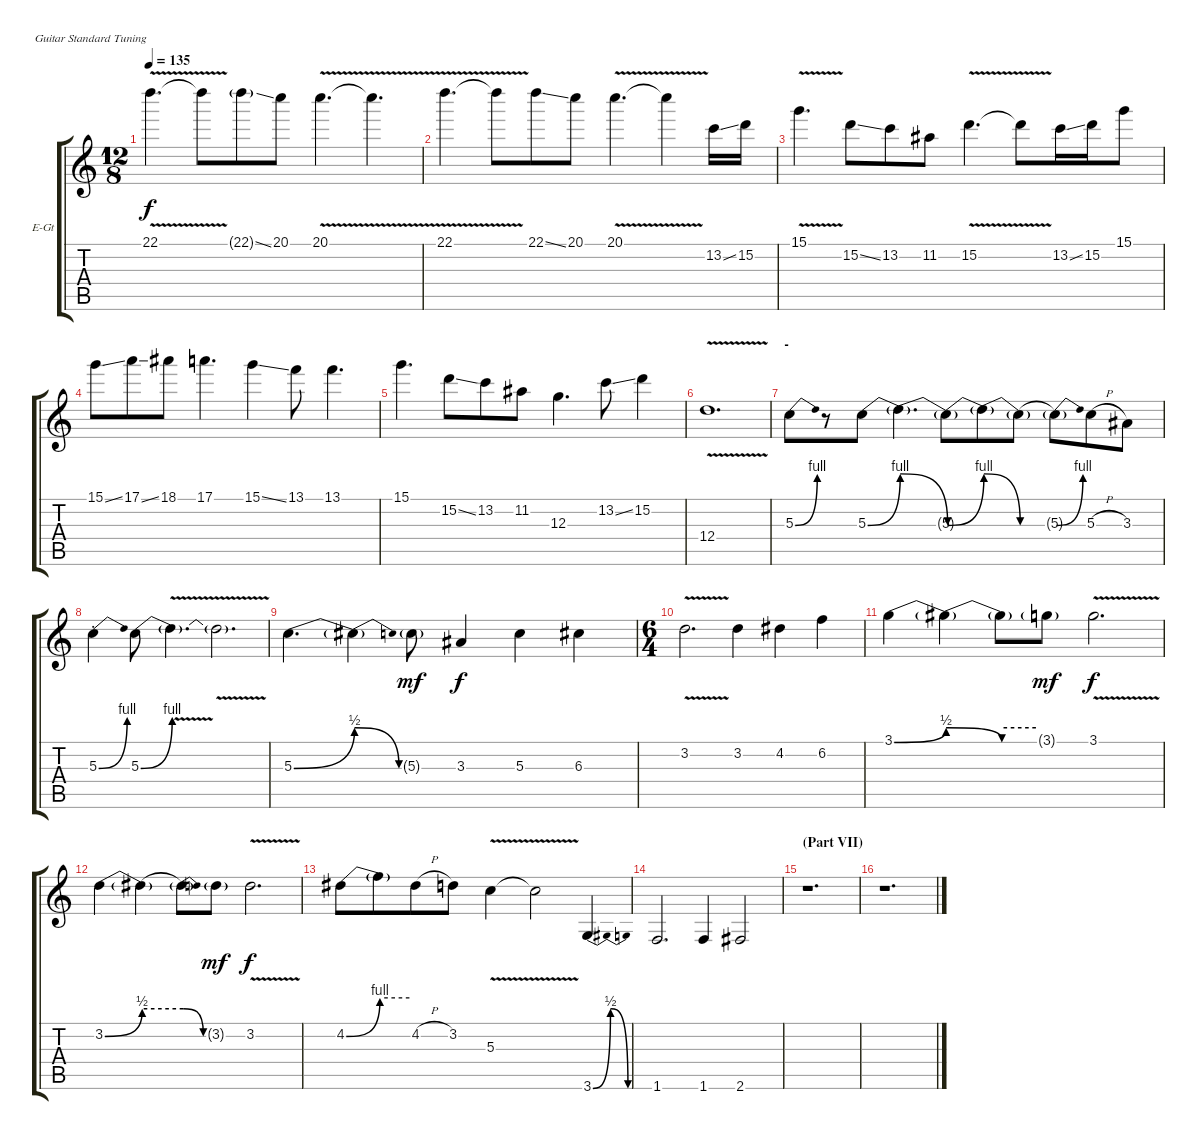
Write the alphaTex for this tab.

\bracketExtendMode groupsimilarinstruments
\firstSystemTrackNameOrientation horizontal
\otherSystemsTrackNameOrientation horizontal
\track ("Lap Steel Guitar (David Gilmour)" "E-Gt") {instrument overdrivenguitar}
\staff {score tabs}
\tuning (E4 B3 G3 D3 A2 E2)
\ts (12 8)
\tempo 135
\clef g2
\ks c
22.1{v}.4{d dy f} 22.1{v t}.8 22.1{ss g}.8 20.1.8 20.1{v}.4{d} 20.1{v t}.4{d} |
22.1{v}.4{d} 22.1{v t}.8 22.1{ss}.8 20.1.8 20.1{v}.4{d} 20.1{v t}.4 13.2{ss}.16 15.2.16 |
15.1{v}.4{d} 15.2{ss}.8 13.2.8 11.2.8 15.2{v}.4{d} 15.2{v t}.8 13.2{ss}.16 15.2.16 15.1.8 |
15.1{ss}.8 17.1{ss}.8 18.1.8 17.1.4{d} 15.1{ss}.4 13.1.8 13.1.4{d} |
15.1.4{d} 15.2{ss}.8 13.2.8 11.2.8 12.3.4{d} 13.2{ss}.8 15.2.4 |
12.4{v}.1{d} |
\section ("" "-")
5.3{be (bend 0 0 60 4)}.8 r.8 5.3{be (bend 0 0 60 4)}.8 5.3{be (release 0 4 60 0) t}.4{d} 5.3{be (bend 0 0 60 4) t}.8 5.3{be (release 0 4 60 0) t}.8 5.3{be (hold 0 0 60 0) t}.8 5.3{be (bend 0 0 60 4) t}.8 5.3{h}.8 3.3.8 |
5.3{be (bend 0 0 60 4) st}.4 5.3{be (bend 0 0 60 4)}.8 5.3{v t}.4{d} 5.3{v t}.2{d} |
5.3{be (bend 0 0 60 2)}.4{d} 5.3{be (release 0 2 60 0) t}.4 5.3{g}.8{dy mf} 3.3.4{dy f} 5.3.4 6.3.4 |
\ts (6 4)
\beaming (8 6 6)
3.2{v}.2{d} 3.2.4 4.2.4 6.2.4 |
3.1{be (bend 0 0 60 2)}.4 3.1{be (release 0 2 60 0) t}.4 3.1{be (hold 0 2 60 2) t}.8 3.1{g}.8{dy mf} 3.1{v}.2{d dy f} |
3.2{be (bend 0 0 60 2)}.4 3.2{be (hold 0 2 60 2) t}.4 3.2{be (release 0 2 60 0) t}.8 3.2{g}.8{dy mf} 3.2{v}.2{d dy f} |
4.2{be (bend 0 0 60 4)}.8 4.2{be (hold 0 4 60 4) t}.8 4.2{h}.8 3.2.8 5.3{v}.4 5.3{v t}.2 3.6{be (bendrelease 0 0 30 2 30 2 60 0)}.4 |
1.6.2{d} 1.6.4 2.6.2 |
\section ("" "(Part VII)")
r.1{d} |
r.1{d}
